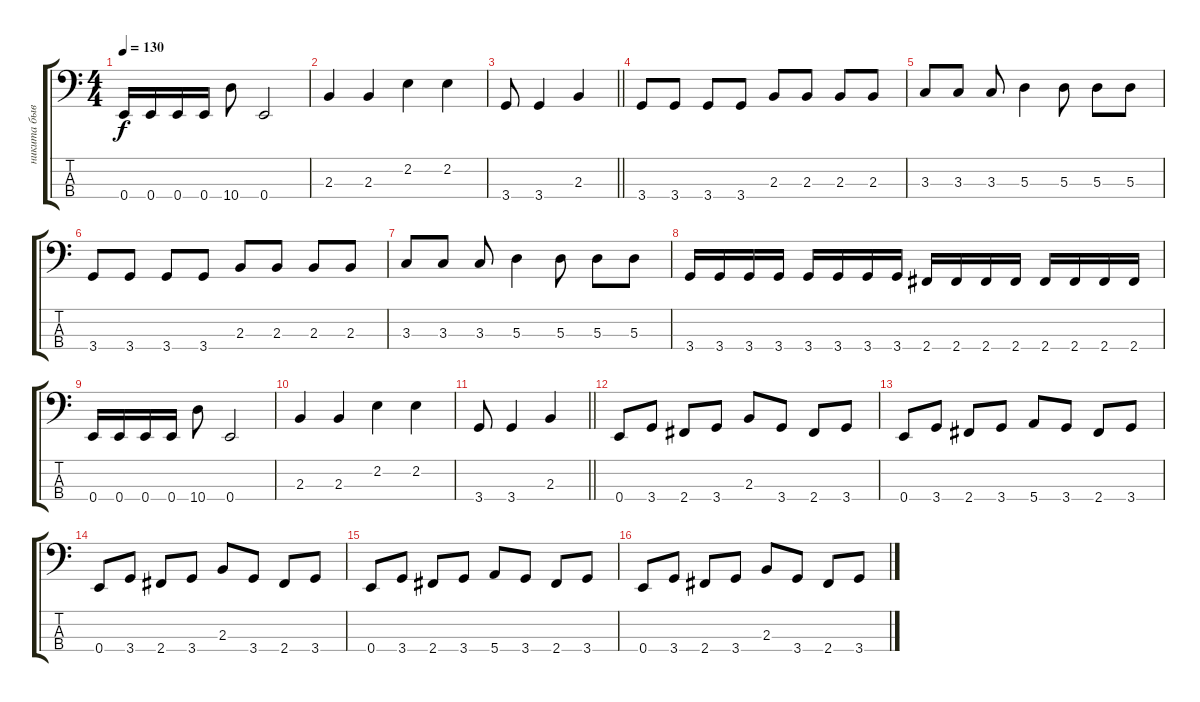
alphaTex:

\track ("никита бывалый" "никита быв") {instrument electricbasspick}
\staff {score tabs}
\tuning (G2 D2 A1 E1) {hide}
\ts (4 4)
\tempo 130
\clef f4
\ks c
0.4.16{dy f} 0.4.16 0.4.16 0.4.16 10.4.8 0.4.2 |
2.3.4 2.3.4 2.2.4 2.2.4 |
\barLineRight lightlight
3.4.8 3.4.4 2.3.4 |
3.4.8 3.4.8 3.4.8 3.4.8 2.3.8 2.3.8 2.3.8 2.3.8 |
3.3.8 3.3.8 3.3.8 5.3.4 5.3.8 5.3.8 5.3.8 |
3.4.8 3.4.8 3.4.8 3.4.8 2.3.8 2.3.8 2.3.8 2.3.8 |
3.3.8 3.3.8 3.3.8 5.3.4 5.3.8 5.3.8 5.3.8 |
3.4.16 3.4.16 3.4.16 3.4.16 3.4.16 3.4.16 3.4.16 3.4.16 2.4.16 2.4.16 2.4.16 2.4.16 2.4.16 2.4.16 2.4.16 2.4.16 |
0.4.16 0.4.16 0.4.16 0.4.16 10.4.8 0.4.2 |
2.3.4 2.3.4 2.2.4 2.2.4 |
\barLineRight lightlight
3.4.8 3.4.4 2.3.4 |
0.4.8 3.4.8 2.4.8 3.4.8 2.3.8 3.4.8 2.4.8 3.4.8 |
0.4.8 3.4.8 2.4.8 3.4.8 5.4.8 3.4.8 2.4.8 3.4.8 |
0.4.8 3.4.8 2.4.8 3.4.8 2.3.8 3.4.8 2.4.8 3.4.8 |
0.4.8 3.4.8 2.4.8 3.4.8 5.4.8 3.4.8 2.4.8 3.4.8 |
0.4.8 3.4.8 2.4.8 3.4.8 2.3.8 3.4.8 2.4.8 3.4.8
